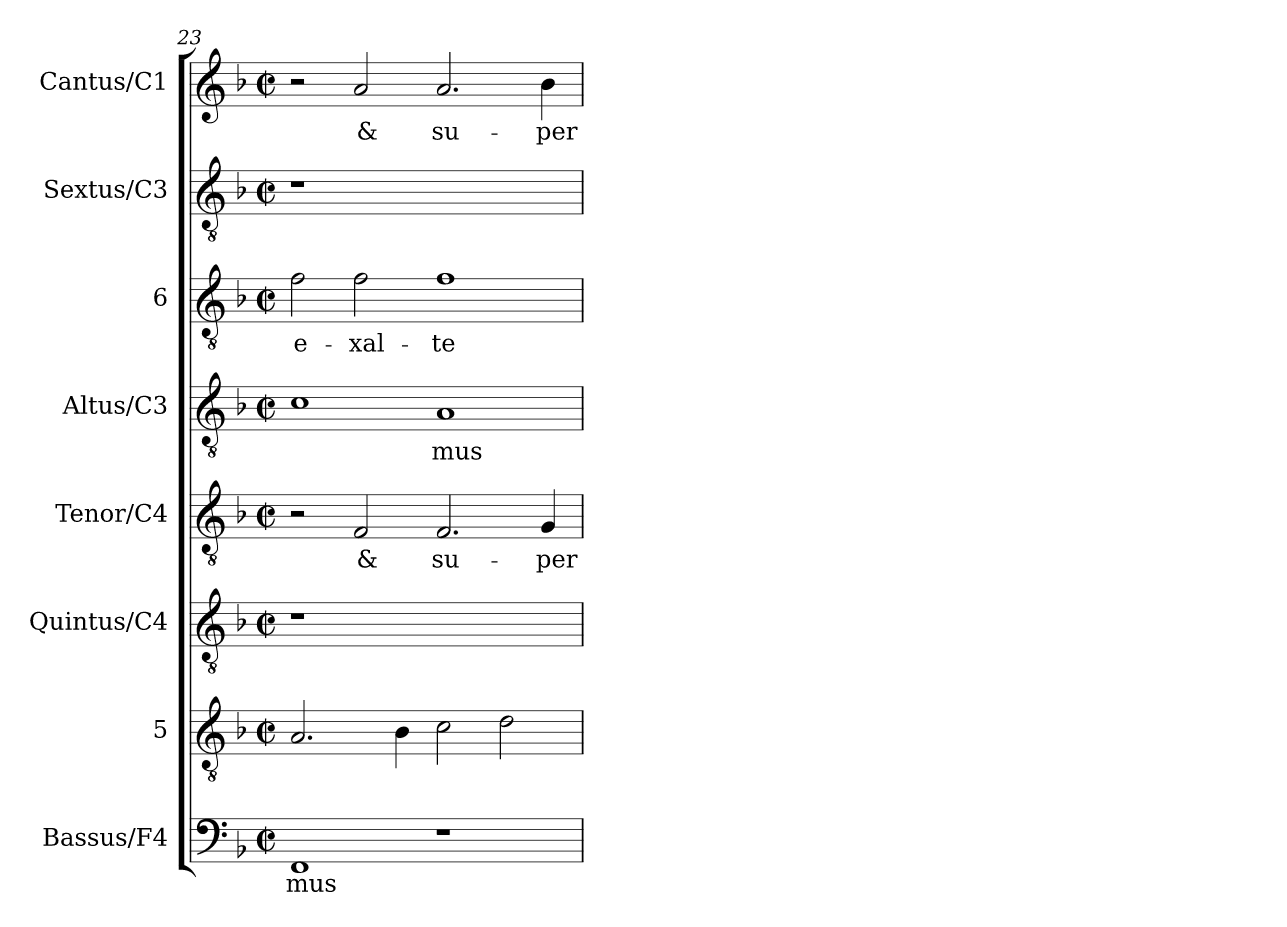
**kern	**text	**kern	**text	**kern	**kern	**text	**kern	**text	**kern	**text	**kern	**kern	**text
*part8	*part8	*part7	*part7	*part6	*part5	*part5	*part4	*part4	*part3	*part3	*part2	*part1	*part1
*staff8	*staff8	*staff7	*staff7	*staff6	*staff5	*staff5	*staff4	*staff4	*staff3	*staff3	*staff2	*staff1	*staff1
*I"Bassus/F4	*	*I"5	*	*I"Quintus/C4	*I"Tenor/C4	*	*I"Altus/C3	*	*I"6	*	*I"Sextus/C3	*I"Cantus/C1	*
*I'B	*	*	*	*	*I'T	*	*I'A	*	*	*	*	*I'C	*
*clefF4	*	*clefGv2	*	*clefGv2	*clefGv2	*	*clefGv2	*	*clefGv2	*	*clefGv2	*clefG2	*
*k[b-]	*	*k[b-]	*	*k[b-]	*k[b-]	*	*k[b-]	*	*k[b-]	*	*k[b-]	*k[b-]	*
*F:	*	*F:	*	*F:	*F:	*	*F:	*	*F:	*	*F:	*F:	*
*M2/2	*	*M2/2	*	*M2/2	*M2/2	*	*M2/2	*	*M2/2	*	*M2/2	*M2/2	*
*met(c|)	*	*met(c|)	*	*met(c|)	*met(c|)	*	*met(c|)	*	*met(c|)	*	*met(c|)	*met(c|)	*
=23	=23	=23	=23	=23	=23	=23	=23	=23	=23	=23	=23	=23	=23
!	!LO:LY:b:cj	!	!LO:LY:b:cj	!	!	!	!	!LO:LY:b:cj	!	!LO:LY:b:cj	!	!	!
1FF	-mus	2.A/	--	1r	2r	.	1c	--	2f\	e-	1r	2r	.
!	!	!	!	!	!	!LO:LY:b:cj	!	!	!	!LO:LY:b:cj	!	!	!LO:LY:b:cj
.	.	.	.	.	2F/	&	.	.	2f\	-xal-	.	2a/	&
!	!	!	!LO:LY:b:cj	!	!	!	!	!	!	!	!	!	!
.	.	4B-\	--	.	.	.	.	.	.	.	.	.	.
!	!	!	!LO:LY:b:cj	!	!	!LO:LY:b:cj	!	!LO:LY:b:cj	!	!LO:LY:b:cj	!	!	!LO:LY:b:cj
1r	.	2c\	--	1ryy	2.F/	su-	1A	-mus	1f	-te-	1ryy	2.a/	su-
!	!	!	!LO:LY:b:cj	!	!	!	!	!	!	!	!	!	!
.	.	2d\	--	.	.	.	.	.	.	.	.	.	.
!	!	!	!	!	!	!LO:LY:b:cj	!	!	!	!	!	!	!LO:LY:b:cj
.	.	.	.	.	4G/	-per	.	.	.	.	.	4b-\	-per
=	=	=	=	=	=	=	=	=	=	=	=	=	=
*-	*-	*-	*-	*-	*-	*-	*-	*-	*-	*-	*-	*-	*-
